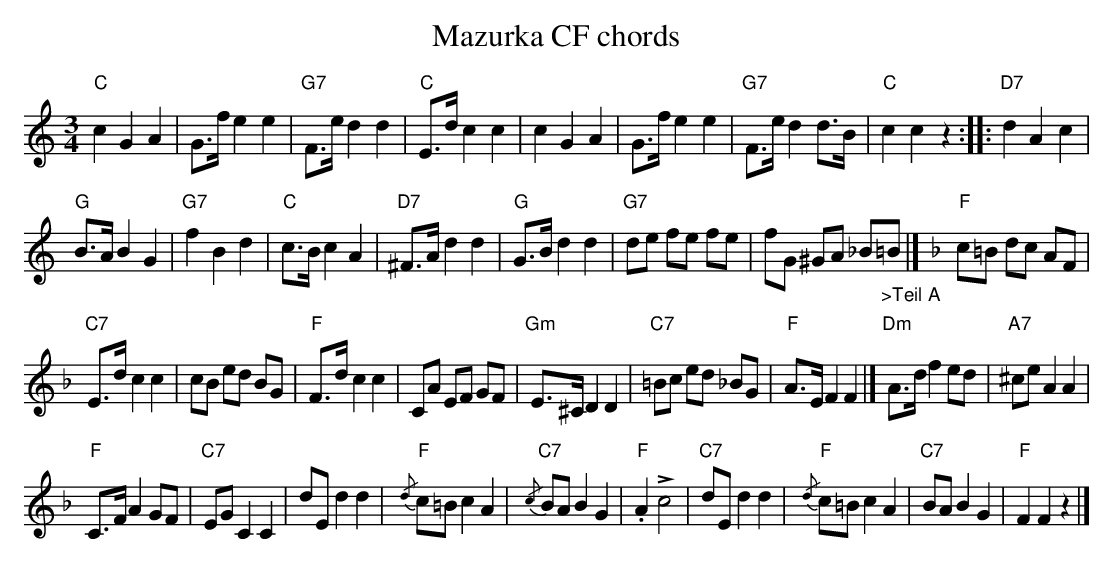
X:1
T:Mazurka CF chords
M:3/4
L:1/8
K:C %%MIDI gchordon
"C"c2G2A2 | G>fe2e2 | "G7"F>ed2d2 | "C"E>dc2c2 | c2G2A2 | G>fe2e2 | "G7"F>ed2 d>B | "C"c2c2z2:: "D7"d2A2c2 |
"G"B>AB2G2 | "G7"f2B2d2 | "C"c>Bc2A2 | "D7"^F>Ad2d2 | "G"G>Bd2d2 | "G7"de fe fe | fG ^GA _B"_>Teil A"=B |] [K:F] "F"c=B dc AF |
"C7"E>dc2c2 | cB ed BG | "F"F>dc2c2 | CA EF GF | "Gm"E>^CD2D2 | "C7"=Bc ed _BG | "F"A>EF2F2 |] "Dm"A>d f2ed | "A7"^ceA2A2 |
"F"C>F A2GF | "C7"EGC2C2 | dEd2d2 | "F"{/d}c=B c2A2 | "C7"{/c}BAB2G2 | "F".A2!>!c4 | "C7"dEd2d2 | "F"{/d}c=B c2A2 | "C7"BAB2G2 | "F"F2F2z2 |]
